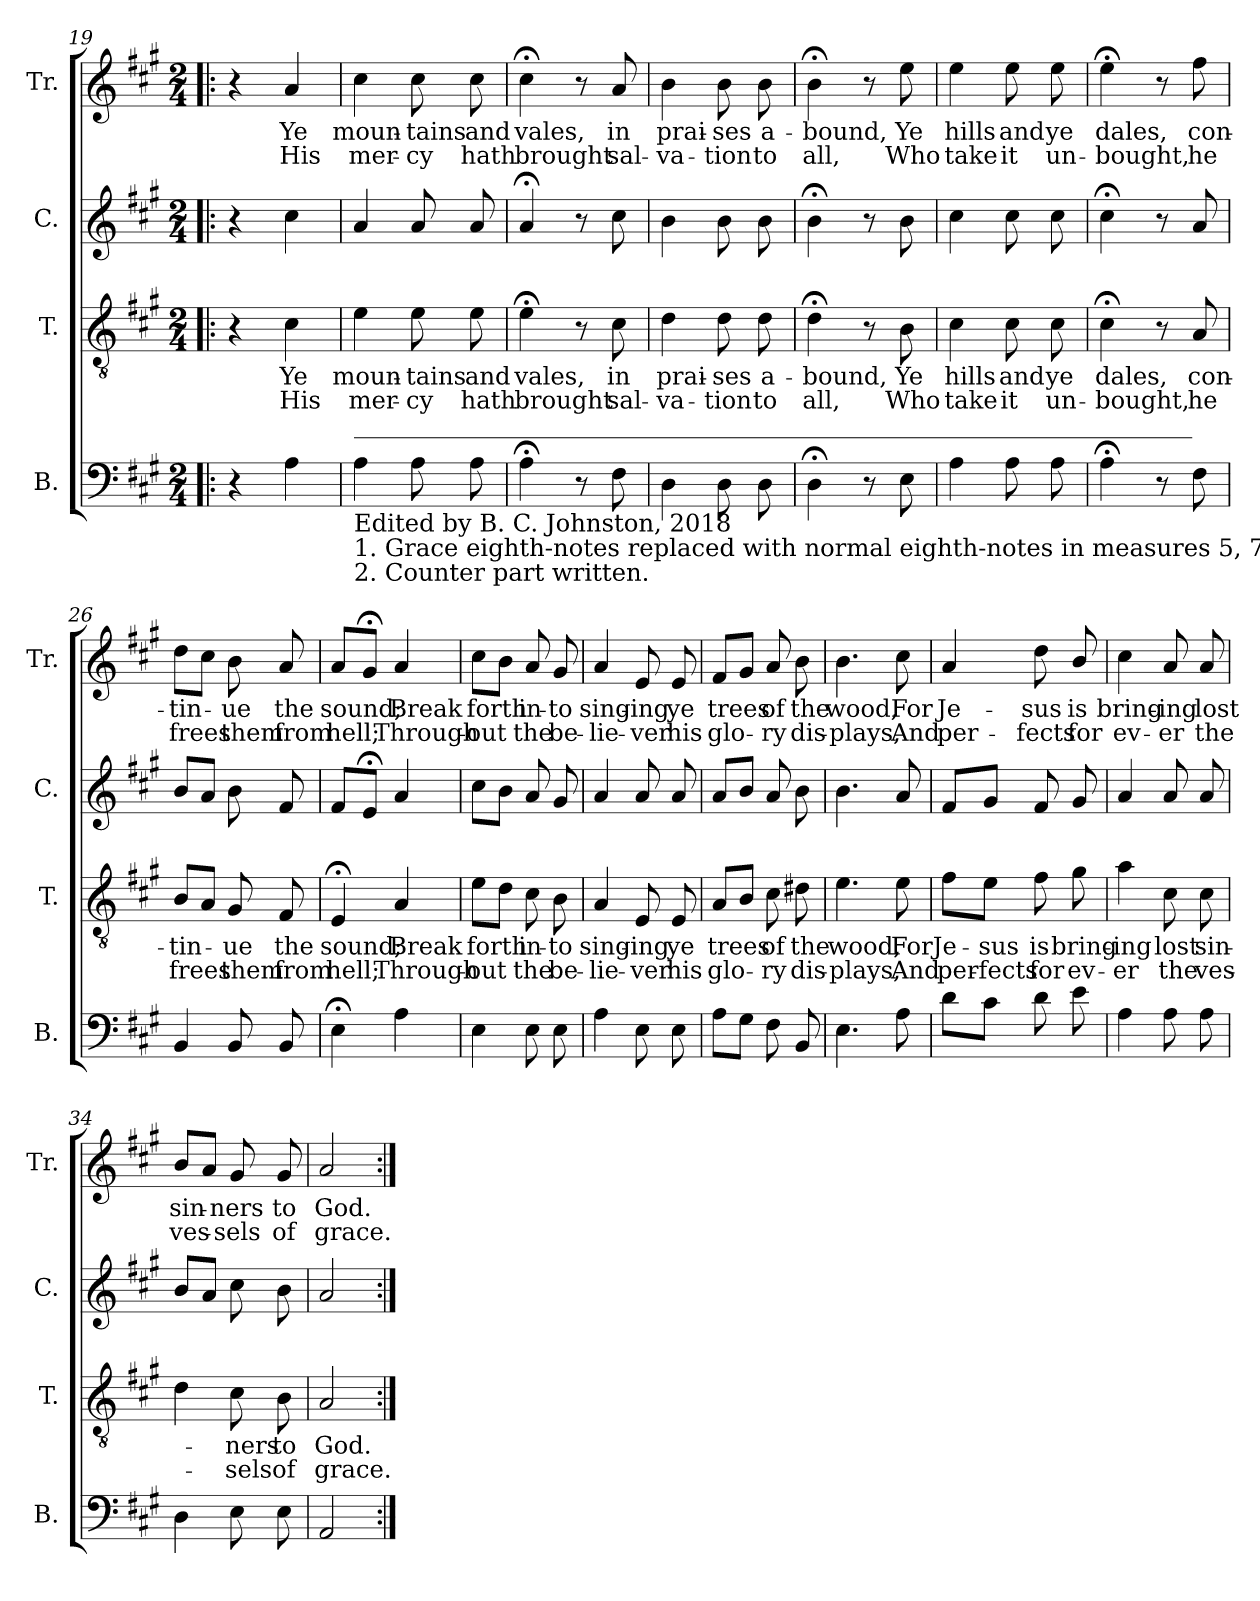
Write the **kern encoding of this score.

**kern	**kern	**text	**text	**kern	**kern	**text	**text
*part4	*part3	*part3	*part3	*part2	*part1	*part1	*part1
*staff4	*staff3	*staff3	*staff3	*staff2	*staff1	*staff1	*staff1
*I"B.	*I"T.	*	*	*I"C.	*I"Tr.	*	*
*I'B.	*I'T.	*	*	*I'C.	*I'Tr.	*	*
*clefF4	*clefGv2	*	*	*clefG2	*clefG2	*	*
*k[f#c#g#]	*k[f#c#g#]	*	*	*k[f#c#g#]	*k[f#c#g#]	*	*
*M2/4	*M2/4	*	*	*M2/4	*M2/4	*	*
=19!|:	=19!|:	=19!|:	=19!|:	=19!|:	=19!|:	=19!|:	=19!|:
4r	4r	.	.	4r	4r	.	.
!	!	!LO:LY:b	!LO:LY:b	!	!	!LO:LY:b	!LO:LY:b
4A\	4c#\	Ye	His	4cc#\	4a/	Ye	His
=20	=20	=20	=20	=20	=20	=20	=20
!LO:TX:a:t=_____________________________________________________________________	!	!	!	!	!	!	!
!LO:TX:b:t=Edited by B. C. Johnston, 2018	!	!	!	!	!	!	!
!LO:TX:b:t=1. Grace eighth-notes replaced with normal eighth-notes in measures 5, 7, and 27.	!	!	!	!	!	!	!
!LO:TX:b:t=2. Counter part written.	!	!	!	!	!	!	!
!	!	!LO:LY:b	!LO:LY:b	!	!	!LO:LY:b	!LO:LY:b
4A\	4e\	moun-	mer-	4a/	4cc#\	moun-	mer-
!	!	!LO:LY:b	!LO:LY:b	!	!	!LO:LY:b	!LO:LY:b
8A\	8e\	-tains	-cy	8a/	8cc#\	-tains	-cy
!	!	!LO:LY:b	!LO:LY:b	!	!	!LO:LY:b	!LO:LY:b
8A\	8e\	and	hath	8a/	8cc#\	and	hath
=21	=21	=21	=21	=21	=21	=21	=21
!	!	!LO:LY:b	!LO:LY:b	!	!	!LO:LY:b	!LO:LY:b
4A;<\	4e;<\	vales,	brought	4a;</	4cc#;<\	vales,	brought
8r	8r	.	.	8r	8r	.	.
!	!	!LO:LY:b	!LO:LY:b	!	!	!LO:LY:b	!LO:LY:b
8F#\	8c#\	in	sal-	8cc#\	8a/	in	sal-
=22	=22	=22	=22	=22	=22	=22	=22
!	!	!LO:LY:b	!LO:LY:b	!	!	!LO:LY:b	!LO:LY:b
4D\	4d\	prai-	-va-	4b\	4b\	prai-	-va-
!	!	!LO:LY:b	!LO:LY:b	!	!	!LO:LY:b	!LO:LY:b
8D\	8d\	-ses	-tion	8b\	8b\	-ses	-tion
!	!	!LO:LY:b	!LO:LY:b	!	!	!LO:LY:b	!LO:LY:b
8D\	8d\	a-	to	8b\	8b\	a-	to
=23	=23	=23	=23	=23	=23	=23	=23
!	!	!LO:LY:b	!LO:LY:b	!	!	!LO:LY:b	!LO:LY:b
4D;<\	4d;<\	-bound,	all,	4b;<\	4b;<\	-bound,	all,
8r	8r	.	.	8r	8r	.	.
!	!	!LO:LY:b	!LO:LY:b	!	!	!LO:LY:b	!LO:LY:b
8E\	8B\	Ye	Who	8b\	8ee\	Ye	Who
=24	=24	=24	=24	=24	=24	=24	=24
!	!	!LO:LY:b	!LO:LY:b	!	!	!LO:LY:b	!LO:LY:b
4A\	4c#\	hills	take	4cc#\	4ee\	hills	take
!	!	!LO:LY:b	!LO:LY:b	!	!	!LO:LY:b	!LO:LY:b
8A\	8c#\	and	it	8cc#\	8ee\	and	it
!	!	!LO:LY:b	!LO:LY:b	!	!	!LO:LY:b	!LO:LY:b
8A\	8c#\	ye	un-	8cc#\	8ee\	ye	un-
=25	=25	=25	=25	=25	=25	=25	=25
!	!	!LO:LY:b	!LO:LY:b	!	!	!LO:LY:b	!LO:LY:b
4A;<\	4c#;<\	dales,	-bought,	4cc#;<\	4ee;<\	dales,	-bought,
8r	8r	.	.	8r	8r	.	.
!	!	!LO:LY:b	!LO:LY:b	!	!	!LO:LY:b	!LO:LY:b
8F#\	8A/	con-	he	8a/	8ff#\	con-	he
=26	=26	=26	=26	=26	=26	=26	=26
!	!	!LO:LY:b	!LO:LY:b	!	!	!LO:LY:b	!LO:LY:b
4BB/	8B/L	tin-	frees	8b/L	8dd\L	tin-	frees
.	8A/J	.	.	8a/J	8cc#\J	.	.
!	!	!LO:LY:b	!LO:LY:b	!	!	!LO:LY:b	!LO:LY:b
8BB/	8G#/	-ue	them	8b\	8b\	-ue	them
!	!	!LO:LY:b	!LO:LY:b	!	!	!LO:LY:b	!LO:LY:b
8BB/	8F#/	the	from	8f#/	8a/	the	from
=27	=27	=27	=27	=27	=27	=27	=27
!	!	!LO:LY:b	!LO:LY:b	!	!	!LO:LY:b	!LO:LY:b
4E;<\	4E;</	sound;	hell;	8f#/L	8a/L	sound;	hell;
.	.	.	.	8e;</J	8g#;</J	.	.
!	!	!LO:LY:b	!LO:LY:b	!	!	!LO:LY:b	!LO:LY:b
4A\	4A/	Break	Through-	4a/	4a/	Break	Through-
=28	=28	=28	=28	=28	=28	=28	=28
!	!	!LO:LY:b	!LO:LY:b	!	!	!LO:LY:b	!LO:LY:b
4E\	8e\L	forth	-out	8cc#\L	8cc#\L	forth	-out
.	8d\J	.	.	8b\J	8b\J	.	.
!	!	!LO:LY:b	!LO:LY:b	!	!	!LO:LY:b	!LO:LY:b
8E\	8c#\	in-	the	8a/	8a/	in-	the
!	!	!LO:LY:b	!LO:LY:b	!	!	!LO:LY:b	!LO:LY:b
8E\	8B\	-to	be-	8g#/	8g#/	-to	be-
=29	=29	=29	=29	=29	=29	=29	=29
!	!	!LO:LY:b	!LO:LY:b	!	!	!LO:LY:b	!LO:LY:b
4A\	4A/	sing-	-lie-	4a/	4a/	sing-	-lie-
!	!	!LO:LY:b	!LO:LY:b	!	!	!LO:LY:b	!LO:LY:b
8E\	8E/	-ing	-ver	8a/	8e/	-ing	-ver
!	!	!LO:LY:b	!LO:LY:b	!	!	!LO:LY:b	!LO:LY:b
8E\	8E/	ye	his	8a/	8e/	ye	his
=30	=30	=30	=30	=30	=30	=30	=30
!	!	!LO:LY:b	!LO:LY:b	!	!	!LO:LY:b	!LO:LY:b
8A\L	8A/L	trees	glo-	8a/L	8f#/L	trees	glo-
8G#\J	8B/J	.	.	8b/J	8g#/J	.	.
!	!	!LO:LY:b	!LO:LY:b	!	!	!LO:LY:b	!LO:LY:b
8F#\	8c#\	of	-ry	8a/	8a/	of	-ry
!	!	!LO:LY:b	!LO:LY:b	!	!	!LO:LY:b	!LO:LY:b
8BB/	8d#X\	the	dis-	8b\	8b\	the	dis-
=31	=31	=31	=31	=31	=31	=31	=31
!	!	!LO:LY:b	!LO:LY:b	!	!	!LO:LY:b	!LO:LY:b
4.E\	4.e\	wood,	-plays,	4.b\	4.b\	wood,	-plays,
!	!	!LO:LY:b	!LO:LY:b	!	!	!LO:LY:b	!LO:LY:b
8A\	8e\	For	And	8a/	8cc#\	For	And
=32	=32	=32	=32	=32	=32	=32	=32
!	!	!LO:LY:b	!LO:LY:b	!	!	!LO:LY:b	!LO:LY:b
8d\L	8f#\L	Je-	per-	8f#/L	4a/	Je-	per-
!	!	!LO:LY:b	!LO:LY:b	!	!	!	!
8c#\J	8e\J	-sus	-fects	8g#/J	.	.	.
!	!	!LO:LY:b	!LO:LY:b	!	!	!LO:LY:b	!LO:LY:b
8d\	8f#\	is	for	8f#/	8dd\	-sus	-fects
!	!	!LO:LY:b	!LO:LY:b	!	!	!LO:LY:b	!LO:LY:b
8e\	8g#\	bring-	ev-	8g#/	8b/	is	for
=33	=33	=33	=33	=33	=33	=33	=33
!	!	!LO:LY:b	!LO:LY:b	!	!	!LO:LY:b	!LO:LY:b
4A\	4a\	-ing	-er	4a/	4cc#\	bring-	ev-
!	!	!LO:LY:b	!LO:LY:b	!	!	!LO:LY:b	!LO:LY:b
8A\	8c#\	lost	the	8a/	8a/	-ing	-er
!	!	!LO:LY:b	!LO:LY:b	!	!	!LO:LY:b	!LO:LY:b
8A\	8c#\	sin-	ves-	8a/	8a/	lost	the
=34	=34	=34	=34	=34	=34	=34	=34
!	!	!	!	!	!	!LO:LY:b	!LO:LY:b
4D\	4d\	.	.	8b/L	8b/L	sin-	ves-
.	.	.	.	8a/J	8a/J	.	.
!	!	!LO:LY:b	!LO:LY:b	!	!	!LO:LY:b	!LO:LY:b
8E\	8c#\	-ners	-sels	8cc#\	8g#/	-ners	-sels
!	!	!LO:LY:b	!LO:LY:b	!	!	!LO:LY:b	!LO:LY:b
8E\	8B\	to	of	8b\	8g#/	to	of
=35	=35	=35	=35	=35	=35	=35	=35
!	!	!LO:LY:b	!LO:LY:b	!	!	!LO:LY:b	!LO:LY:b
2AA/	2A/	God.	grace.	2a/	2a/	God.	grace.
=:|!	=:|!	=:|!	=:|!	=:|!	=:|!	=:|!	=:|!
*-	*-	*-	*-	*-	*-	*-	*-
